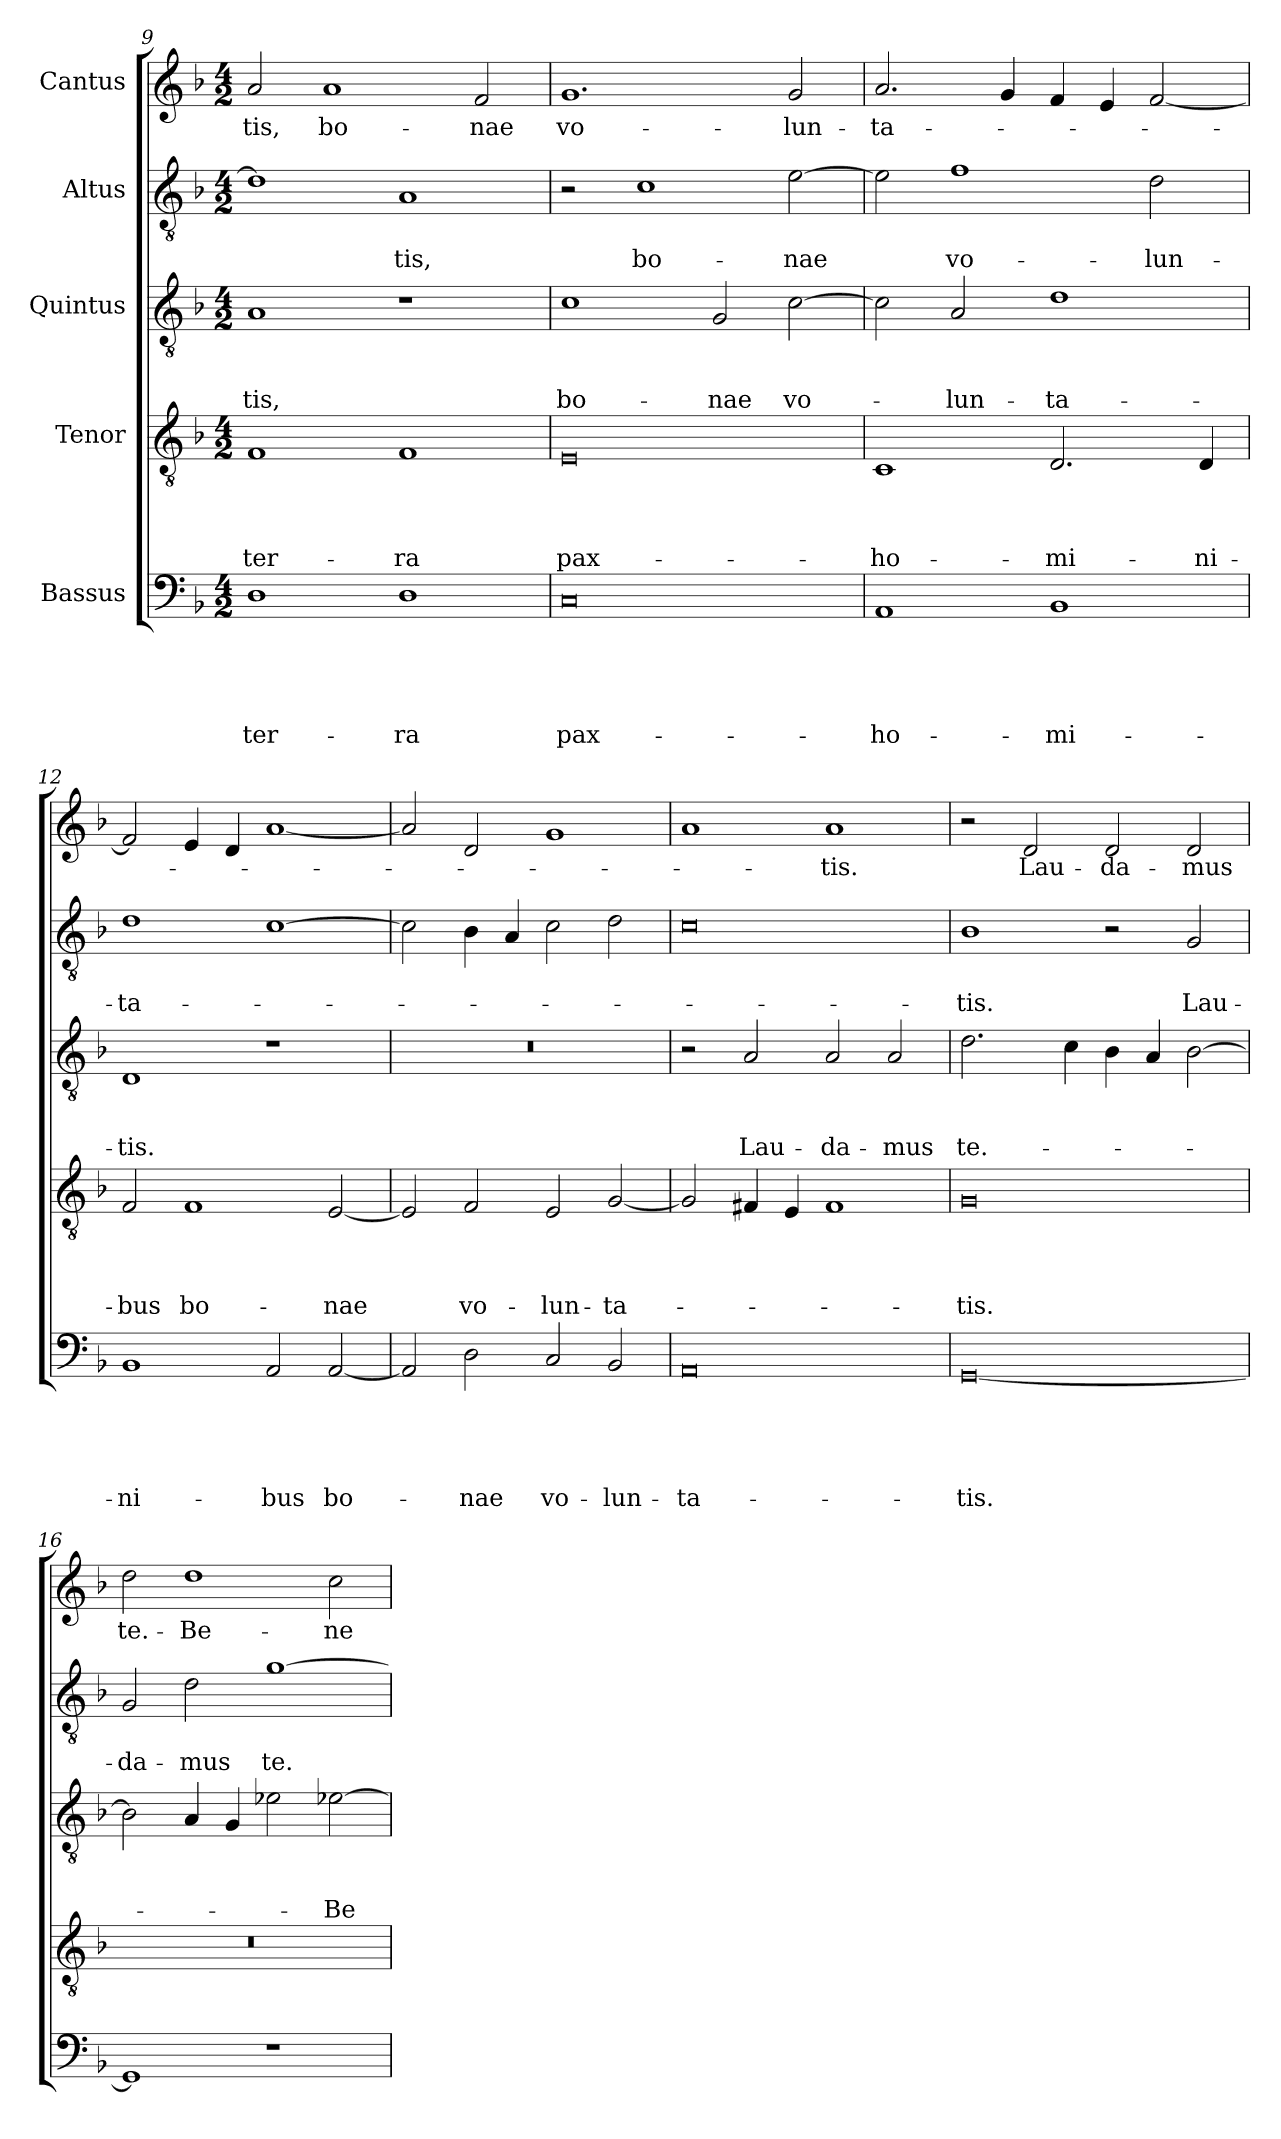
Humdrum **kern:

**kern	**text	**text	**text	**text	**text	**kern	**text	**text	**text	**text	**kern	**text	**text	**text	**kern	**text	**text	**kern	**text
*part5	*part5	*part5	*part5	*part5	*part5	*part4	*part4	*part4	*part4	*part4	*part3	*part3	*part3	*part3	*part2	*part2	*part2	*part1	*part1
*staff5	*staff5	*staff5	*staff5	*staff5	*staff5	*staff4	*staff4	*staff4	*staff4	*staff4	*staff3	*staff3	*staff3	*staff3	*staff2	*staff2	*staff2	*staff1	*staff1
*I"Bassus	*	*	*	*	*	*I"Tenor	*	*	*	*	*I"Quintus	*	*	*	*I"Altus	*	*	*I"Cantus	*
*clefF4	*	*	*	*	*	*clefGv2	*	*	*	*	*clefGv2	*	*	*	*clefGv2	*	*	*clefG2	*
*k[b-]	*	*	*	*	*	*k[b-]	*	*	*	*	*k[b-]	*	*	*	*k[b-]	*	*	*k[b-]	*
*M4/2	*	*	*	*	*	*M4/2	*	*	*	*	*M4/2	*	*	*	*M4/2	*	*	*M4/2	*
=9	=9	=9	=9	=9	=9	=9	=9	=9	=9	=9	=9	=9	=9	=9	=9	=9	=9	=9	=9
1D\	.	.	.	.	ter-	1F/	.	.	.	ter-	1A/	.	.	-tis,	1d\]	.	.	2a/	-tis,
.	.	.	.	.	.	.	.	.	.	.	.	.	.	.	.	.	.	1a/	bo-
1D\	.	.	.	.	-ra	1F/	.	.	.	-ra	1r	.	.	.	1A/	.	-tis,	.	.
.	.	.	.	.	.	.	.	.	.	.	.	.	.	.	.	.	.	2f/	-nae
=10	=10	=10	=10	=10	=10	=10	=10	=10	=10	=10	=10	=10	=10	=10	=10	=10	=10	=10	=10
0C/	.	.	.	.	pax-	0E/	.	.	.	pax-	1c\	.	.	bo-	2r	.	.	1.g/	vo-
.	.	.	.	.	.	.	.	.	.	.	.	.	.	.	1c\	.	bo-	.	.
.	.	.	.	.	.	.	.	.	.	.	2G/	.	.	-nae	.	.	.	.	.
.	.	.	.	.	.	.	.	.	.	.	[2c\	.	.	vo-	[2e\	.	-nae	2g/	-lun-
=11	=11	=11	=11	=11	=11	=11	=11	=11	=11	=11	=11	=11	=11	=11	=11	=11	=11	=11	=11
1AA/	.	.	.	.	ho-	1C/	.	.	.	ho-	2c\]	.	.	.	2e\]	.	.	2.a/	-ta-
.	.	.	.	.	.	.	.	.	.	.	2A/	.	.	-lun-	1f\	.	vo-	.	.
.	.	.	.	.	.	.	.	.	.	.	.	.	.	.	.	.	.	4g/	.
1BB-/	.	.	.	.	-mi-	2.D/	.	.	.	-mi-	1d\	.	.	-ta-	.	.	.	4f/	.
.	.	.	.	.	.	.	.	.	.	.	.	.	.	.	.	.	.	4e/	.
.	.	.	.	.	.	.	.	.	.	.	.	.	.	.	2d\	.	-lun-	[2f/	.
.	.	.	.	.	.	4D/	.	.	.	-ni-	.	.	.	.	.	.	.	.	.
=12	=12	=12	=12	=12	=12	=12	=12	=12	=12	=12	=12	=12	=12	=12	=12	=12	=12	=12	=12
1BB-/	.	.	.	.	-ni-	2F/	.	.	.	-bus	1D/	.	.	-tis.	1d\	.	-ta-	2f/]	.
.	.	.	.	.	.	1F/	.	.	.	bo-	.	.	.	.	.	.	.	4e/	.
.	.	.	.	.	.	.	.	.	.	.	.	.	.	.	.	.	.	4d/	.
2AA/	.	.	.	.	-bus	.	.	.	.	.	1r	.	.	.	[1c\	.	.	[1a/	.
[2AA/	.	.	.	.	bo-	[2E/	.	.	.	-nae	.	.	.	.	.	.	.	.	.
=13	=13	=13	=13	=13	=13	=13	=13	=13	=13	=13	=13	=13	=13	=13	=13	=13	=13	=13	=13
2AA/]	.	.	.	.	.	2E/]	.	.	.	.	0r	.	.	.	2c\]	.	.	2a/]	.
2D\	.	.	.	.	-nae	2F/	.	.	.	vo-	.	.	.	.	4B-\	.	.	2d/	.
.	.	.	.	.	.	.	.	.	.	.	.	.	.	.	4A/	.	.	.	.
2C/	.	.	.	.	vo-	2E/	.	.	.	-lun-	.	.	.	.	2c\	.	.	1g/	.
2BB-/	.	.	.	.	-lun-	[2G/	.	.	.	-ta-	.	.	.	.	2d\	.	.	.	.
=14	=14	=14	=14	=14	=14	=14	=14	=14	=14	=14	=14	=14	=14	=14	=14	=14	=14	=14	=14
0AA/	.	.	.	.	-ta-	2G/]	.	.	.	.	2r	.	.	.	0c\	.	.	1a/	.
.	.	.	.	.	.	4F#X/	.	.	.	.	2A/	.	.	Lau-	.	.	.	.	.
.	.	.	.	.	.	4E/	.	.	.	.	.	.	.	.	.	.	.	.	.
.	.	.	.	.	.	1F#/	.	.	.	.	2A/	.	.	-da-	.	.	.	1a/	-tis.
.	.	.	.	.	.	.	.	.	.	.	2A/	.	.	-mus	.	.	.	.	.
=15	=15	=15	=15	=15	=15	=15	=15	=15	=15	=15	=15	=15	=15	=15	=15	=15	=15	=15	=15
[0GG/	.	.	.	.	-tis.	0G/	.	.	.	-tis.	2.d\	.	.	te.-	1B-\	.	-tis.	2r	.
.	.	.	.	.	.	.	.	.	.	.	.	.	.	.	.	.	.	2d/	Lau-
.	.	.	.	.	.	.	.	.	.	.	4c\	.	.	.	.	.	.	.	.
.	.	.	.	.	.	.	.	.	.	.	4B-\	.	.	.	2r	.	.	2d/	-da-
.	.	.	.	.	.	.	.	.	.	.	4A/	.	.	.	.	.	.	.	.
.	.	.	.	.	.	.	.	.	.	.	[2B-\	.	.	.	2G/	.	Lau-	2d/	-mus
=16	=16	=16	=16	=16	=16	=16	=16	=16	=16	=16	=16	=16	=16	=16	=16	=16	=16	=16	=16
1GG/]	.	.	.	.	.	0r	.	.	.	.	2B-\]	.	.	.	2G/	.	-da-	2dd\	te.-
.	.	.	.	.	.	.	.	.	.	.	4A/	.	.	.	2d\	.	-mus	1dd\	Be-
.	.	.	.	.	.	.	.	.	.	.	4G/	.	.	.	.	.	.	.	.
1r	.	.	.	.	.	.	.	.	.	.	2e-X\	.	.	.	[1g\	.	te.-	.	.
.	.	.	.	.	.	.	.	.	.	.	[2e-X\	.	.	Be-	.	.	.	2cc\	-ne-
=	=	=	=	=	=	=	=	=	=	=	=	=	=	=	=	=	=	=	=
*-	*-	*-	*-	*-	*-	*-	*-	*-	*-	*-	*-	*-	*-	*-	*-	*-	*-	*-	*-
